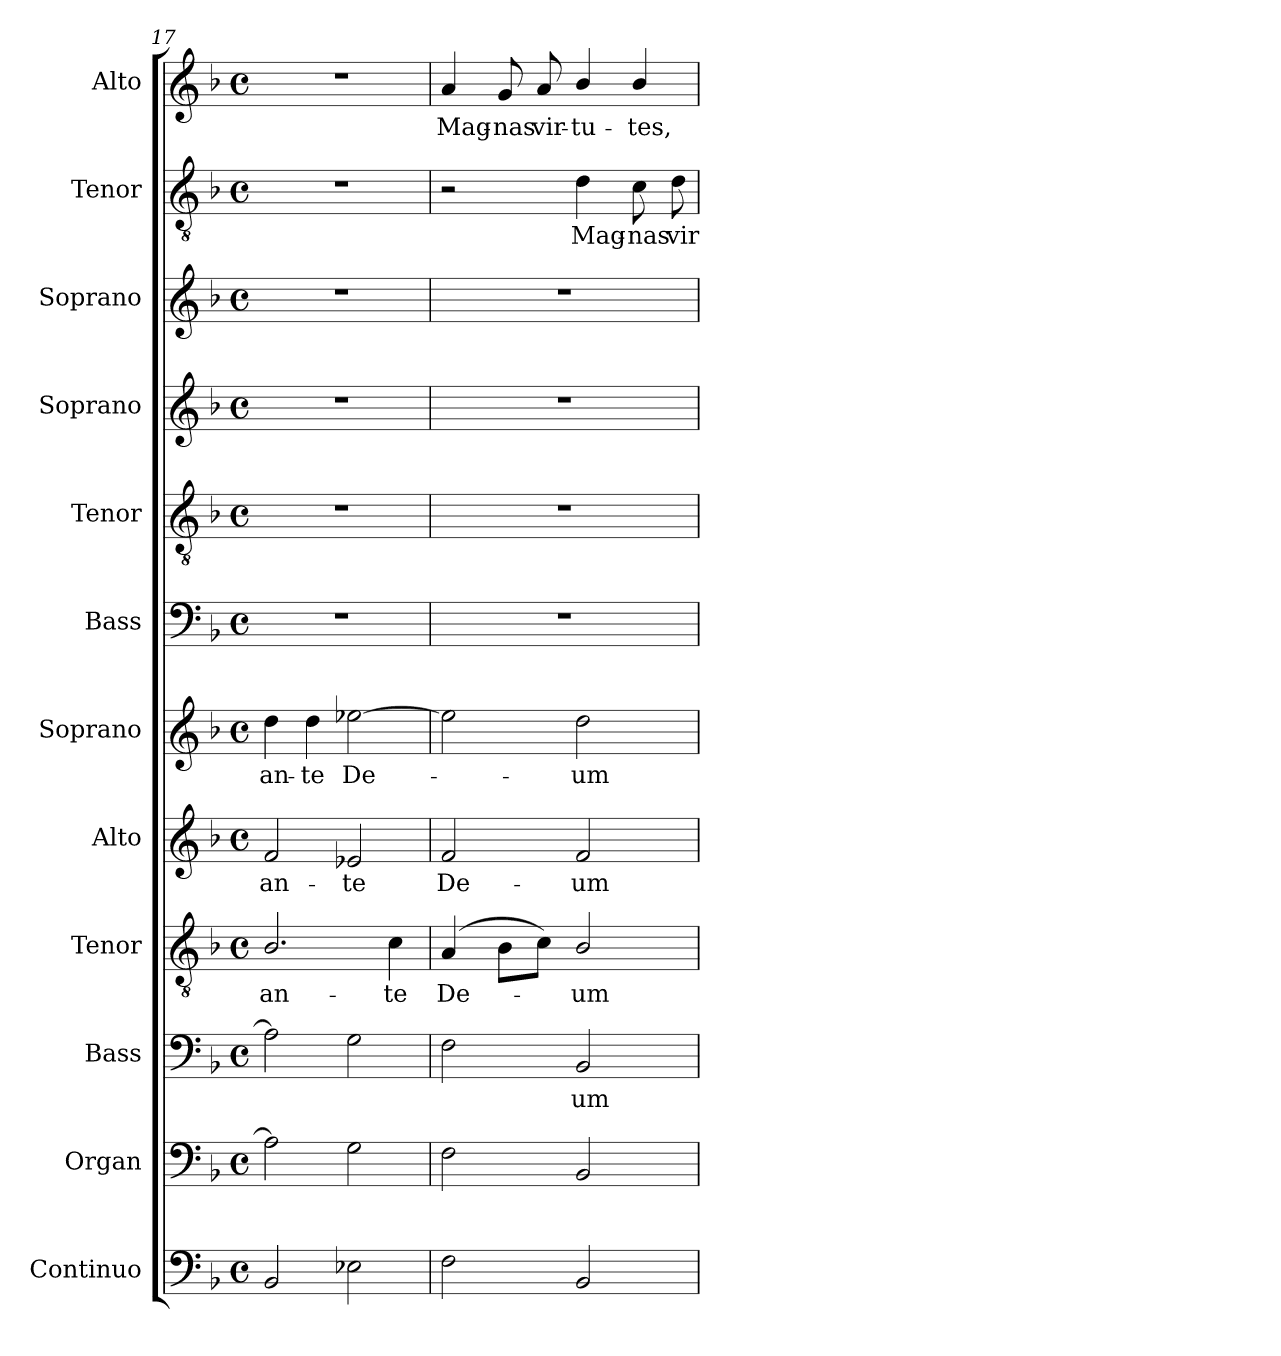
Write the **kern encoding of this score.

**kern	**kern	**kern	**text	**kern	**text	**kern	**text	**kern	**text	**kern	**kern	**kern	**kern	**kern	**text	**kern	**text
*part12	*part11	*part10	*part10	*part9	*part9	*part8	*part8	*part7	*part7	*part6	*part5	*part4	*part3	*part2	*part2	*part1	*part1
*staff12	*staff11	*staff10	*staff10	*staff9	*staff9	*staff8	*staff8	*staff7	*staff7	*staff6	*staff5	*staff4	*staff3	*staff2	*staff2	*staff1	*staff1
*I"Continuo	*I"Organ	*I"Bass	*	*I"Tenor	*	*I"Alto	*	*I"Soprano	*	*I"Bass	*I"Tenor	*I"Soprano	*I"Soprano	*I"Tenor	*	*I"Alto	*
*I'Cont.	*I'Org.	*I'B.	*	*I'T.	*	*I'A.	*	*I'S.	*	*I'B.	*I'T.	*I'S.	*I'S.	*I'T.	*	*I'A.	*
*clefF4	*clefF4	*clefF4	*	*clefGv2	*	*clefG2	*	*clefG2	*	*clefF4	*clefGv2	*clefG2	*clefG2	*clefGv2	*	*clefG2	*
*	*	*	*	*ITrd7c12	*	*	*	*	*	*	*ITrd7c12	*	*	*ITrd7c12	*	*	*
*k[b-]	*k[b-]	*k[b-]	*	*k[b-]	*	*k[b-]	*	*k[b-]	*	*k[b-]	*k[b-]	*k[b-]	*k[b-]	*k[b-]	*	*k[b-]	*
*F:	*F:	*F:	*	*F:	*	*F:	*	*F:	*	*F:	*F:	*F:	*F:	*F:	*	*F:	*
*M4/4	*M4/4	*M4/4	*	*M4/4	*	*M4/4	*	*M4/4	*	*M4/4	*M4/4	*M4/4	*M4/4	*M4/4	*	*M4/4	*
*met(c)	*met(c)	*met(c)	*	*met(c)	*	*met(c)	*	*met(c)	*	*met(c)	*met(c)	*met(c)	*met(c)	*met(c)	*	*met(c)	*
=17	=17	=17	=17	=17	=17	=17	=17	=17	=17	=17	=17	=17	=17	=17	=17	=17	=17
!	!	!	!	!	!LO:LY:b:color=#000000	!	!	!	!	!	!	!	!	!	!	!	!
!	!	!	!	!	!	!	!LO:LY:b:color=#000000	!	!	!	!	!	!	!	!	!	!
!	!	!	!	!	!	!	!	!	!LO:LY:b:color=#000000	!	!	!	!	!	!	!	!
2BB-i/	2A-i\]	2A-i\]	.	2.BB-i/	an-	2fi/	an-	4ddi\	an-	1r	1r	1r	1r	1r	.	1r	.
!	!	!	!	!	!	!	!	!	!LO:LY:b:color=#000000	!	!	!	!	!	!	!	!
.	.	.	.	.	.	.	.	4ddi\	-te	.	.	.	.	.	.	.	.
!	!	!	!	!	!	!	!LO:LY:b:color=#000000	!	!	!	!	!	!	!	!	!	!
!	!	!	!	!	!	!	!	!	!LO:LY:b:color=#000000	!	!	!	!	!	!	!	!
2E-Xi\	2Gi\	2Gi\	.	.	.	2e-Xi/	-te	[2ee-Xi\	De-	.	.	.	.	.	.	.	.
!	!	!	!	!	!LO:LY:b:color=#000000	!	!	!	!	!	!	!	!	!	!	!	!
.	.	.	.	4Ci\	-te	.	.	.	.	.	.	.	.	.	.	.	.
=18	=18	=18	=18	=18	=18	=18	=18	=18	=18	=18	=18	=18	=18	=18	=18	=18	=18
!	!	!	!	!	!LO:LY:b:color=#000000	!	!	!	!	!	!	!	!	!	!	!	!
!	!	!	!	!	!	!	!LO:LY:b:color=#000000	!	!	!	!	!	!	!	!	!	!
!	!	!	!	!	!	!	!	!	!	!	!	!	!	!	!	!	!LO:LY:b:color=#000000
2Fi\	2Fi\	2Fi\	.	(4AAi/	De-	2fi/	De-	2ee-i\]	.	1r	1r	1r	1r	2r	.	4ai/	Mag-
!	!	!	!	!	!	!	!	!	!	!	!	!	!	!	!	!	!LO:LY:b:color=#000000
.	.	.	.	8BB-i\L	.	.	.	.	.	.	.	.	.	.	.	8gi/	-nas
!	!	!	!	!	!	!	!	!	!	!	!	!	!	!	!	!	!LO:LY:b:color=#000000
.	.	.	.	8Ci\J)	.	.	.	.	.	.	.	.	.	.	.	8ai/	vir-
!	!	!	!LO:LY:b:color=#000000	!	!	!	!	!	!	!	!	!	!	!	!	!	!
!	!	!	!	!	!LO:LY:b:color=#000000	!	!	!	!	!	!	!	!	!	!	!	!
!	!	!	!	!	!	!	!LO:LY:b:color=#000000	!	!	!	!	!	!	!	!	!	!
!	!	!	!	!	!	!	!	!	!LO:LY:b:color=#000000	!	!	!	!	!	!	!	!
!	!	!	!	!	!	!	!	!	!	!	!	!	!	!	!LO:LY:b:color=#000000	!	!
!	!	!	!	!	!	!	!	!	!	!	!	!	!	!	!	!	!LO:LY:b:color=#000000
2BB-i/	2BB-i/	2BB-i/	-um	2BB-i/	-um	2fi/	-um	2ddi\	-um	.	.	.	.	4Di\	Mag-	4b-i/	-tu-
!	!	!	!	!	!	!	!	!	!	!	!	!	!	!	!LO:LY:b:color=#000000	!	!
!	!	!	!	!	!	!	!	!	!	!	!	!	!	!	!	!	!LO:LY:b:color=#000000
.	.	.	.	.	.	.	.	.	.	.	.	.	.	8Ci\	-nas	4b-i/	-tes,
!	!	!	!	!	!	!	!	!	!	!	!	!	!	!	!LO:LY:b:color=#000000	!	!
.	.	.	.	.	.	.	.	.	.	.	.	.	.	8Di\	vir-	.	.
=	=	=	=	=	=	=	=	=	=	=	=	=	=	=	=	=	=
*-	*-	*-	*-	*-	*-	*-	*-	*-	*-	*-	*-	*-	*-	*-	*-	*-	*-
